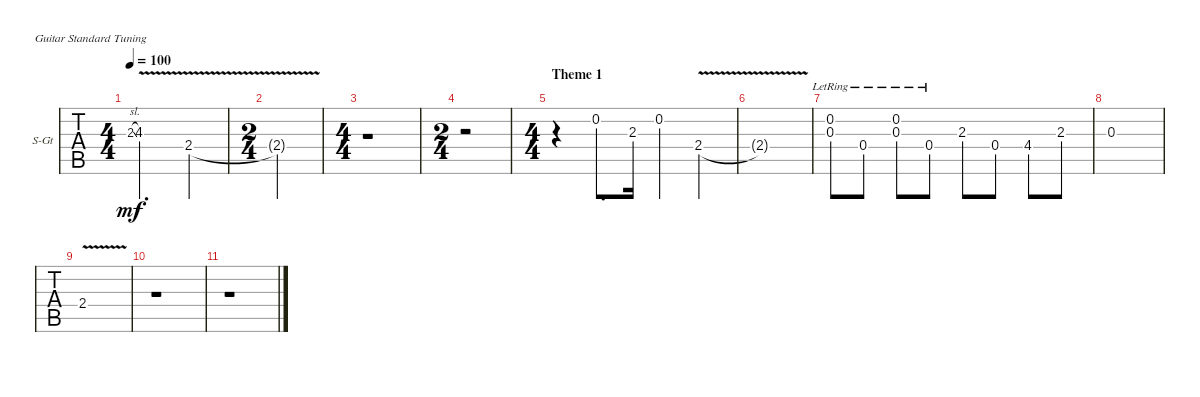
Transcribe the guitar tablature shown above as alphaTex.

\defaultSystemsLayout 4
\bracketExtendMode groupsimilarinstruments
\firstSystemTrackNameOrientation horizontal
\otherSystemsTrackNameOrientation horizontal
\track ("Guitar Solo" "S-Gt") {instrument electricguitarclean}
\staff {tabs}
\tuning (E4 B3 G3 D3 A2 E2)
\ts (4 4)
\tempo 100
\clef g2
\ks c
2.3{sl}.8{gr dy mf} 4.3{v}.2{d} 2.4{v}.4 |
\ts (2 4)
2.4{t}.2 |
\ts (4 4)
r.1 |
\ts (2 4)
r.2 |
\ts (4 4)
\section ("" "Theme 1")
r.4 0.2.8{d} 2.3.16 0.2.4 2.4{v}.4 |
2.4{t}.1 |
(0.2{lr} 0.3{lr}).8 0.4{lr}.8 (0.2{lr} 0.3{lr}).8 0.4{lr}.8 2.3.8 0.4.8 4.4.8 2.3.8 |
0.3.1 |
2.4{v}.1 |
r.1 |
r.1
